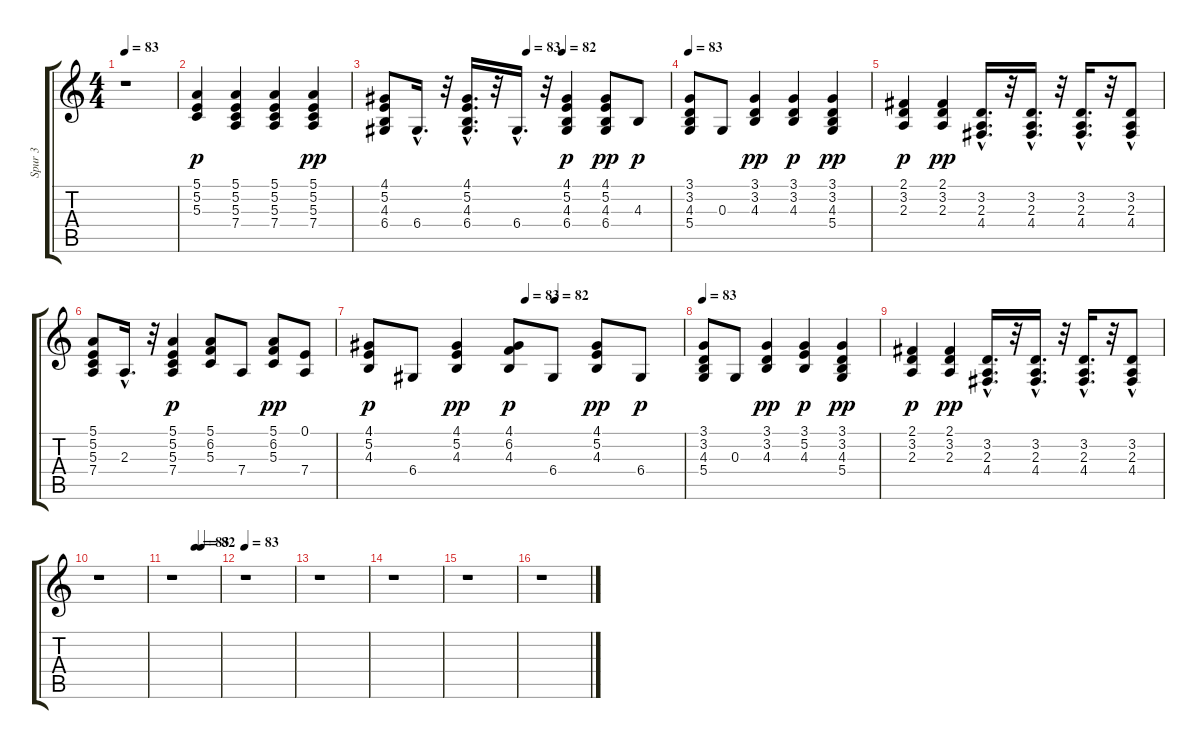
\track ("Spur 3" "Spur 3") {instrument electricgrandpiano}
\staff {score tabs}
\tuning (E4 B3 G3 D3 A2 E2) {hide}
\ts (4 4)
\tempo 83
\clef g2
\ks c
r.1{dy pp} |
(5.1 5.2 5.3).4{dy p} (5.1 5.2 5.3 7.4).4 (5.1 5.2 5.3 7.4).4 (5.1 5.2 5.3 7.4).4{dy pp} |
\tempo (83 0.5)
\tempo (82 0.625)
(4.1 5.2 4.3 6.4).8 6.4{hac}.16{d} r.32 (4.1{hac} 5.2{hac} 4.3{hac} 6.4{hac}).16{d} r.32 6.4{hac}.16{d} r.32 (4.1 5.2 4.3 6.4).4{dy p} (4.1 5.2 4.3 6.4).8{dy pp} 4.3.8{dy p} |
\tempo 83
(3.1 3.2 4.3 5.4).8 0.3.8 (3.1 3.2 4.3).4{dy pp} (3.1 3.2 4.3).4{dy p} (3.1 3.2 4.3 5.4).4{dy pp} |
(2.1 3.2 2.3).4{dy p} (2.1 3.2 2.3).4{dy pp} (3.2{hac} 2.3{hac} 4.4{hac}).16{d} r.32 (3.2{hac} 2.3{hac} 4.4{hac}).16{d} r.32 (3.2{hac} 2.3{hac} 4.4{hac}).16{d} r.32 (3.2{hac} 2.3{hac} 4.4).8 |
(5.1 5.2 5.3 7.4).8 2.3{hac}.16{d} r.32 (5.1 5.2 5.3 7.4).4{dy p} (5.1 6.2 5.3).8 7.4.8 (5.1 6.2 5.3).8{dy pp} (0.1 7.4).8 |
\tempo (83 0.5)
\tempo (82 0.59375)
(4.1 5.2 4.3).8{dy p} 6.4.8 (4.1 5.2 4.3).4{dy pp} (4.1 6.2 4.3).8{dy p} 6.4.8 (4.1 5.2 4.3).8{dy pp} 6.4.8{dy p} |
\tempo 83
(3.1 3.2 4.3 5.4).8 0.3.8 (3.1 3.2 4.3).4{dy pp} (3.1 5.2 4.3).4{dy p} (3.1 3.2 4.3 5.4).4{dy pp} |
(2.1 3.2 2.3).4{dy p} (2.1 3.2 2.3).4{dy pp} (3.2{hac} 2.3{hac} 4.4{hac}).16{d} r.32 (3.2{hac} 2.3{hac} 4.4{hac}).16{d} r.32 (3.2{hac} 2.3{hac} 4.4{hac}).16{d} r.32 (3.2{hac} 2.3{hac} 4.4).8 |
r.1 |
\tempo (83 0.5)
\tempo (82 0.625)
r.1 |
\tempo 83
r.1 |
r.1 |
r.1 |
r.1 |
r.1
